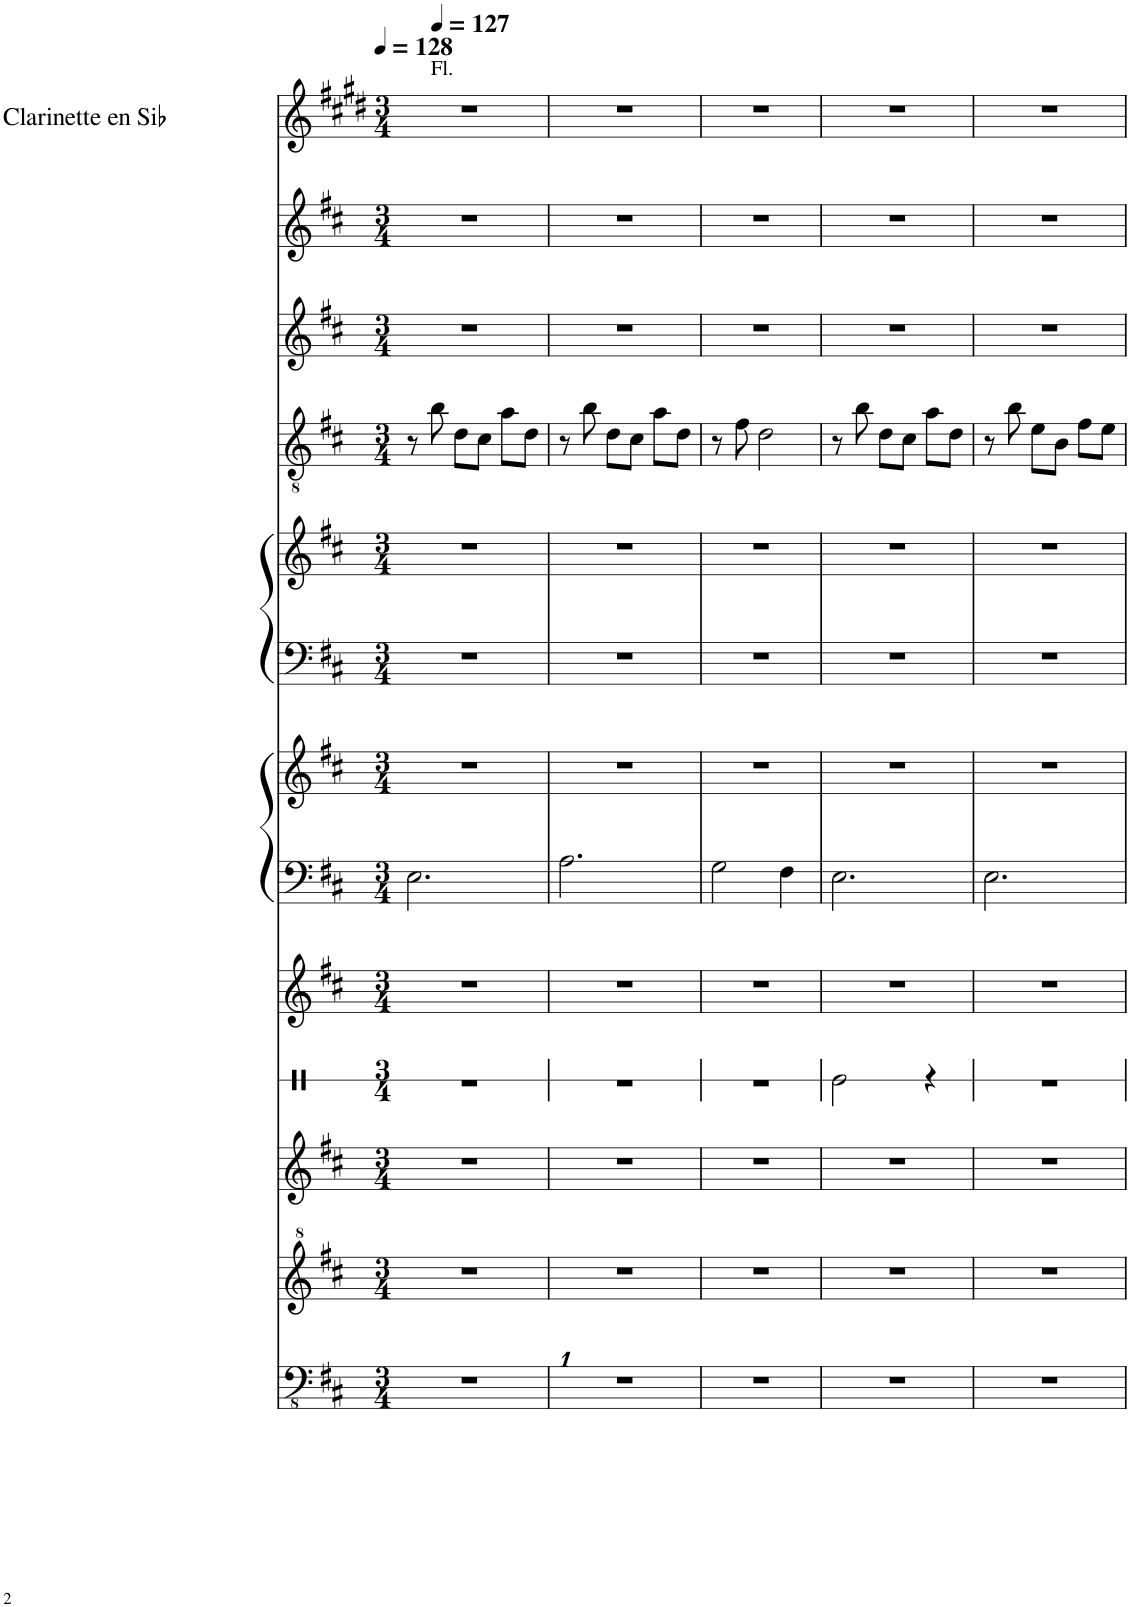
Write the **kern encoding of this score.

**kern	**kern	**kern	**kern	**kern	**kern	**kern	**kern	**kern	**kern	**kern	**kern	**kern
*part11	*part10	*part9	*part8	*part7	*part6	*part6	*part5	*part5	*part4	*part3	*part2	*part1
*staff13	*staff12	*staff11	*staff10	*staff9	*staff8	*staff7	*staff6	*staff5	*staff4	*staff3	*staff2	*staff1
*I"コントラバス	*I"リコーダー	*I"ビブラフォン	*I"トライアングル	*I"グロッケンシュピール	*I"ハープ	*	*I"ハープシーコード	*	*I"アコースティックギター	*I"ヴァイオリン	*I"オーボエ	*I"Clarinette en Sib
*	*	*	*	*	*	*	*	*	*	*	*	*I'Clar. Sib
*	*	*	*stria1	*	*	*	*	*	*	*	*	*
*clefFv4	*clefG^2	*clefG2	*clefX	*clefG2	*clefF4	*clefG2	*clefF4	*clefG2	*clefGv2	*clefG2	*clefG2	*clefG2
*Trd7c12	*	*	*	*Trd-14c-24	*	*	*	*	*	*	*	*Trd1c2
*k[f#c#]	*k[f#c#]	*k[f#c#]	*k[]	*k[f#c#]	*k[f#c#]	*k[f#c#]	*k[f#c#]	*k[f#c#]	*k[f#c#]	*k[f#c#]	*k[f#c#]	*k[f#c#g#d#]
*M3/4	*M3/4	*M3/4	*M3/4	*M3/4	*M3/4	*M3/4	*M3/4	*M3/4	*M3/4	*M3/4	*M3/4	*M3/4
*MM128	*MM128	*MM128	*MM128	*MM128	*MM128	*MM128	*MM128	*MM128	*MM128	*MM128	*MM128	*MM128
=1	=1	=1	=1	=1	=1	=1	=1	=1	=1	=1	=1	=1
*	*	*	*	*	*	*	*	*	*	*	*	*^
2.r	2.r	2.r	2.r	2.r	2.E\	2.r	2.r	2.r	8r	2.r	2.r	2.r	8ryy
*	*	*	*	*	*	*	*	*	*	*	*	*MM127	*
!	!	!	!	!	!	!	!	!	!	!	!	!	!LO:TX:a:t=Fl.
.	.	.	.	.	.	.	.	.	8b\	.	.	.	2ryy
.	.	.	.	.	.	.	.	.	8d\L	.	.	.	.
.	.	.	.	.	.	.	.	.	8c#\J	.	.	.	.
.	.	.	.	.	.	.	.	.	8a\L	.	.	.	.
.	.	.	.	.	.	.	.	.	8d\J	.	.	.	8ryy
*	*	*	*	*	*	*	*	*	*	*	*	*v	*v
=2	=2	=2	=2	=2	=2	=2	=2	=2	=2	=2	=2	=2
2.r	2.r	2.r	2.r	2.r	2.A\	2.r	2.r	2.r	8r	2.r	2.r	2.r
.	.	.	.	.	.	.	.	.	8b\	.	.	.
.	.	.	.	.	.	.	.	.	8d\L	.	.	.
.	.	.	.	.	.	.	.	.	8c#\J	.	.	.
.	.	.	.	.	.	.	.	.	8a\L	.	.	.
.	.	.	.	.	.	.	.	.	8d\J	.	.	.
=3	=3	=3	=3	=3	=3	=3	=3	=3	=3	=3	=3	=3
2.r	2.r	2.r	2.r	2.r	2G\	2.r	2.r	2.r	8r	2.r	2.r	2.r
.	.	.	.	.	.	.	.	.	8f#\	.	.	.
.	.	.	.	.	.	.	.	.	2d\	.	.	.
.	.	.	.	.	4F#\	.	.	.	.	.	.	.
=4	=4	=4	=4	=4	=4	=4	=4	=4	=4	=4	=4	=4
2.r	2.r	2.r	2Re\	2.r	2.E\	2.r	2.r	2.r	8r	2.r	2.r	2.r
.	.	.	.	.	.	.	.	.	8b\	.	.	.
.	.	.	.	.	.	.	.	.	8d\L	.	.	.
.	.	.	.	.	.	.	.	.	8c#\J	.	.	.
.	.	.	4r	.	.	.	.	.	8a\L	.	.	.
.	.	.	.	.	.	.	.	.	8d\J	.	.	.
=5	=5	=5	=5	=5	=5	=5	=5	=5	=5	=5	=5	=5
2.r	2.r	2.r	2.r	2.r	2.E\	2.r	2.r	2.r	8r	2.r	2.r	2.r
.	.	.	.	.	.	.	.	.	8b\	.	.	.
.	.	.	.	.	.	.	.	.	8e\L	.	.	.
.	.	.	.	.	.	.	.	.	8B\J	.	.	.
.	.	.	.	.	.	.	.	.	8f#\L	.	.	.
.	.	.	.	.	.	.	.	.	8e\J	.	.	.
=	=	=	=	=	=	=	=	=	=	=	=	=
*-	*-	*-	*-	*-	*-	*-	*-	*-	*-	*-	*-	*-
